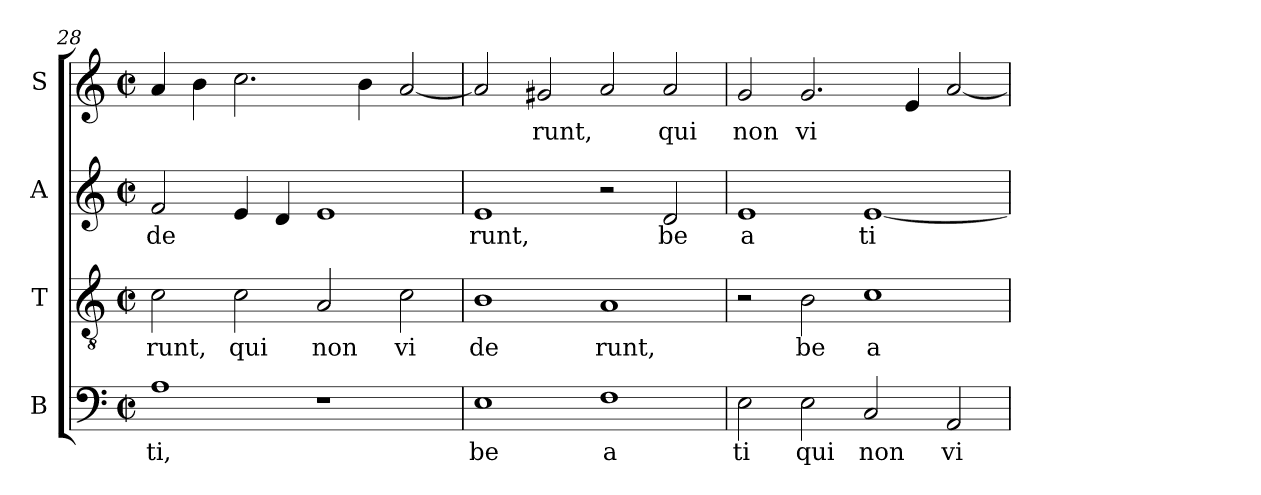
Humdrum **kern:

**kern	**text	**kern	**text	**kern	**text	**kern	**text
*part4	*part4	*part3	*part3	*part2	*part2	*part1	*part1
*staff4	*staff4	*staff3	*staff3	*staff2	*staff2	*staff1	*staff1
*I"B	*	*I"T	*	*I"A	*	*I"S	*
*clefF4	*	*clefGv2	*	*clefG2	*	*clefG2	*
*k[]	*	*k[]	*	*k[]	*	*k[]	*
*C:	*	*C:	*	*C:	*	*C:	*
*M2/2	*	*M2/2	*	*M2/2	*	*M2/2	*
*met(c|)	*	*met(c|)	*	*met(c|)	*	*met(c|)	*
=28	=28	=28	=28	=28	=28	=28	=28
!	!LO:LY:b:cj	!	!LO:LY:b:cj	!	!LO:LY:b:cj	!	!LO:LY:b:cj
1A	ti,	2c\	runt,	2f/	de	4a/	--
!	!	!	!	!	!	!	!LO:LY:b:cj
.	.	.	.	.	.	4b\	--
!	!	!	!LO:LY:b:cj	!	!LO:LY:b:cj	!	!LO:LY:b:cj
.	.	2c\	qui	4e/	.	2.cc\	--
!	!	!	!	!	!LO:LY:b:cj	!	!
.	.	.	.	4d/	.	.	.
!	!	!	!LO:LY:b:cj	!	!LO:LY:b:cj	!	!
1r	.	2A/	non	1e	.	.	.
!	!	!	!	!	!	!	!LO:LY:b:cj
.	.	.	.	.	.	4b\	--
!	!	!	!LO:LY:b:cj	!	!	!	!LO:LY:b:cj
.	.	2c\	vi	.	.	[<2a/	--
=29	=29	=29	=29	=29	=29	=29	=29
!	!LO:LY:b:cj	!	!LO:LY:b:cj	!	!LO:LY:b:cj	!	!LO:LY:b:cj
1E	be	1B	de	1e	runt,	2a/]	--
!	!	!	!	!	!	!	!LO:LY:b:cj
.	.	.	.	.	.	2g#/	-runt,
!	!LO:LY:b:cj	!	!LO:LY:b:cj	!	!	!	!LO:LY:b:cj
1F	a	1A	runt,	2r	.	2a/	.
!	!	!	!	!	!LO:LY:b:cj	!	!LO:LY:b:cj
.	.	.	.	2d/	be	2a/	qui
=30	=30	=30	=30	=30	=30	=30	=30
!	!LO:LY:b:cj	!	!	!	!LO:LY:b:cj	!	!LO:LY:b:cj
2E\	ti	2r	.	1e	a	2g/	non
!	!LO:LY:b:cj	!	!LO:LY:b:cj	!	!	!	!LO:LY:b:cj
2E\	qui	2B\	be	.	.	2.g/	vi-
!	!LO:LY:b:cj	!	!LO:LY:b:cj	!	!LO:LY:b:cj	!	!
2C/	non	1c	a	[<1e	ti	.	.
!	!	!	!	!	!	!	!LO:LY:b:cj
.	.	.	.	.	.	4e/	--
!	!LO:LY:b:cj	!	!	!	!	!	!LO:LY:b:cj
2AA/	vi	.	.	.	.	[<2a/	--
=	=	=	=	=	=	=	=
*-	*-	*-	*-	*-	*-	*-	*-
